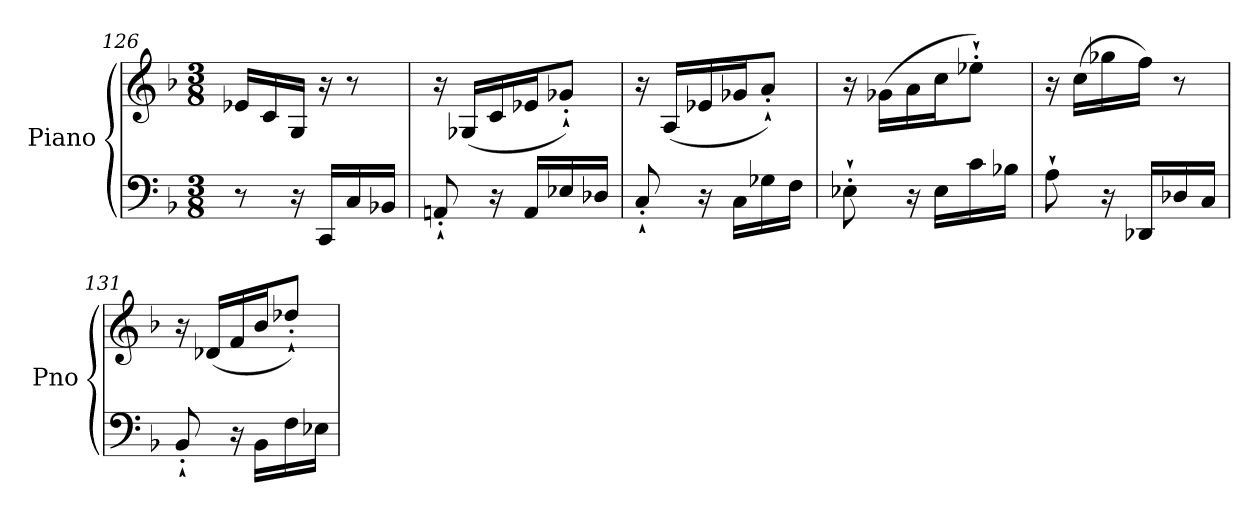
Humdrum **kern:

**kern	**kern
*part1	*part1
*staff2	*staff1
*I"Piano	*
*I'Pno	*
*clefF4	*clefG2
*k[b-]	*k[b-]
*F:	*F:
*M3/8	*M3/8
=126	=126
8r	16e-X/LL
.	16c/
16r	16G/JJ
16CC/LL	16r
16C/	8r
16BB-X/JJ	.
=127	=127
8AAn`'/	16r
.	(16G-X/LL
16r	16c/
16AA/LL	16e-X/J
16E-X/	8g-X`'/J)
16D-X/JJ	.
=128	=128
8C`'/	16r
.	(16A/LL
16r	16e-X/
16C\LL	16g-X/J
16G-X\	8a`'/J)
16F\JJ	.
=129	=129
8E-X`'\	16r
.	(16g-X\LL
16r	16a\
16E-\LL	16cc\J
16c\	8ee-X`'\J)
16B-X\JJ	.
!!LO:LB:g=z
=130	=130
8A`\	16r
.	(16cc\LL
16r	16gg-X\
16DD-X/LL	16ff\JJ)
16D-X/	8r
16C/JJ	.
=131	=131
8BB-`'/	16r
.	(16d-X/LL
16r	16f/
16BB-\LL	16b-/J
16F\	8dd-X`'/J)
16E-X\JJ	.
=	=
*-	*-
